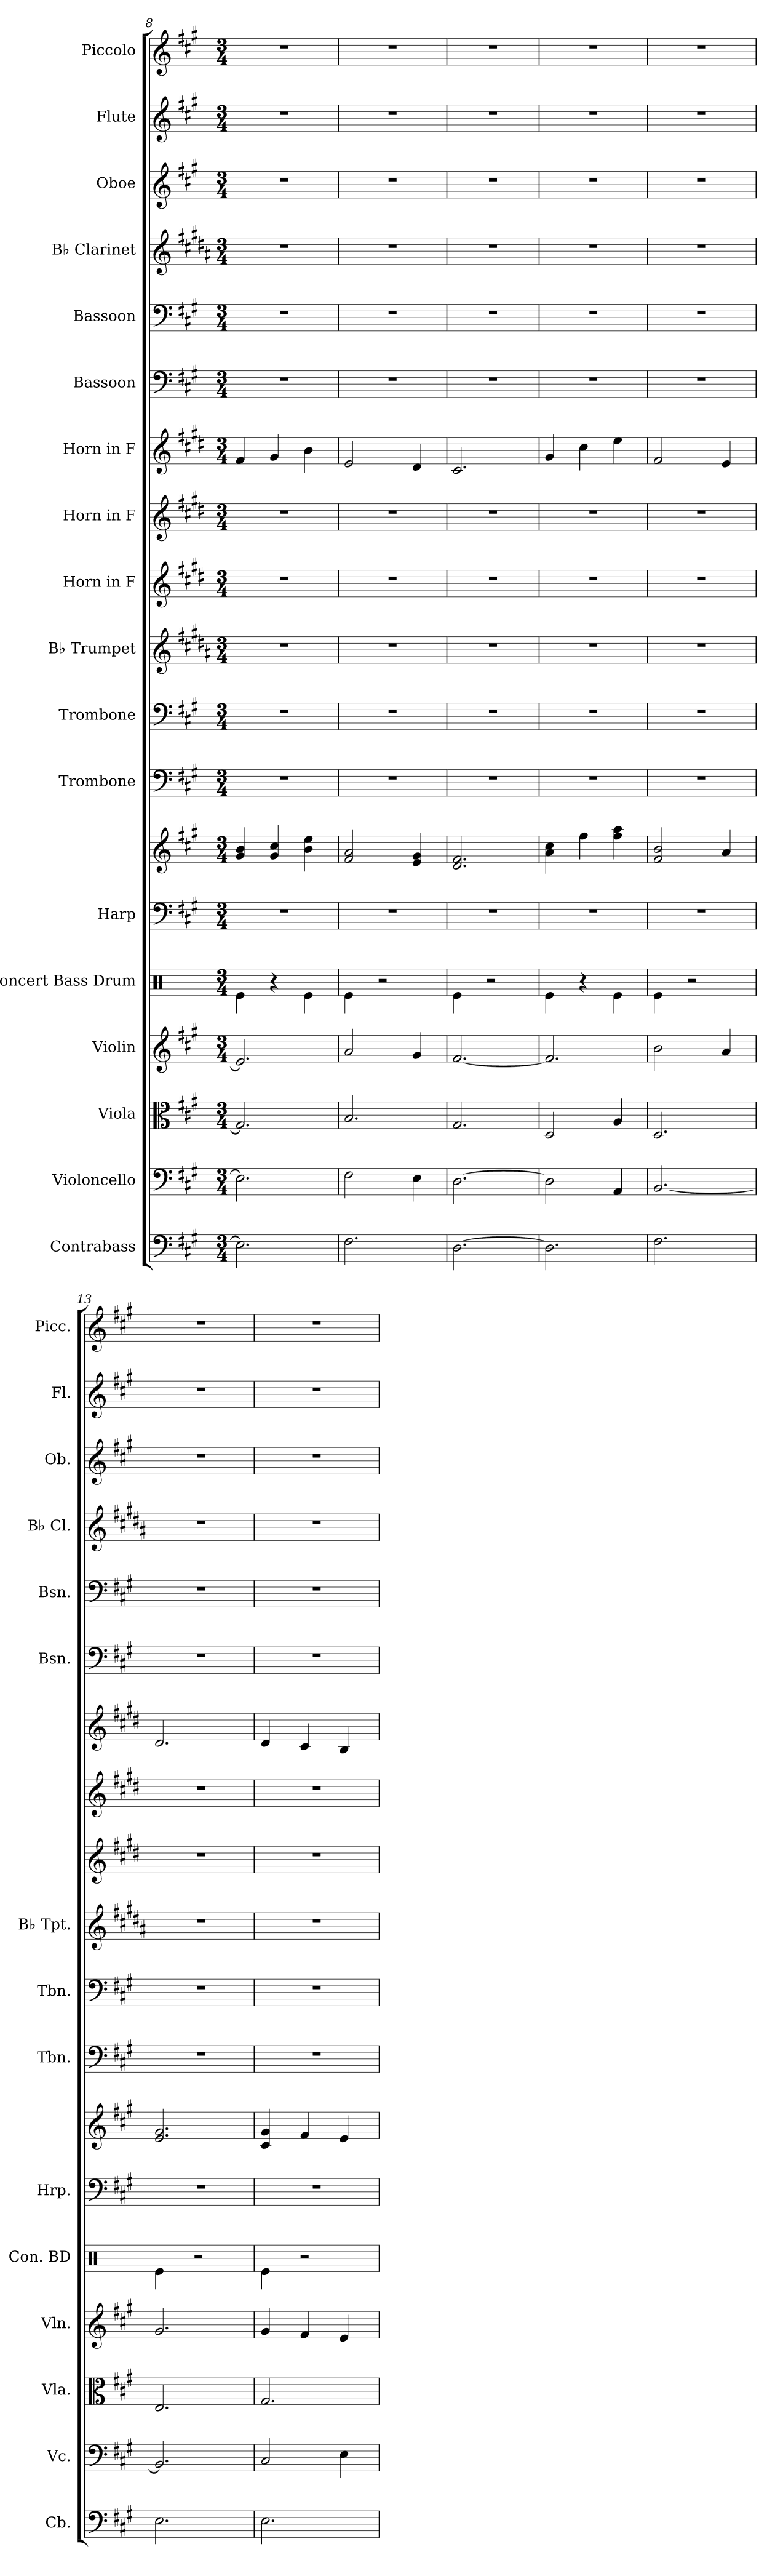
**kern	**kern	**kern	**kern	**kern	**kern	**kern	**kern	**kern	**kern	**kern	**kern	**kern	**kern	**kern	**kern	**kern	**kern	**kern
*part18	*part17	*part16	*part15	*part14	*part13	*part13	*part12	*part11	*part10	*part9	*part8	*part7	*part6	*part5	*part4	*part3	*part2	*part1
*staff19	*staff18	*staff17	*staff16	*staff15	*staff14	*staff13	*staff12	*staff11	*staff10	*staff9	*staff8	*staff7	*staff6	*staff5	*staff4	*staff3	*staff2	*staff1
*I"Contrabass	*I"Violoncello	*I"Viola	*I"Violin	*I"Concert Bass Drum	*I"Harp	*	*I"Trombone	*I"Trombone	*I"B♭ Trumpet	*I"Horn in F	*I"Horn in F	*I"Horn in F	*I"Bassoon	*I"Bassoon	*I"B♭ Clarinet	*I"Oboe	*I"Flute	*I"Piccolo
*I'Cb.	*I'Vc.	*I'Vla.	*I'Vln.	*I'Con. BD	*I'Hrp.	*	*I'Tbn.	*I'Tbn.	*I'B♭ Tpt.	*	*	*	*I'Bsn.	*I'Bsn.	*I'B♭ Cl.	*I'Ob.	*I'Fl.	*I'Picc.
*clefF4	*clefF4	*clefC3	*clefG2	*clefX	*clefF4	*clefG2	*clefF4	*clefF4	*clefG2	*clefG2	*clefG2	*clefG2	*clefF4	*clefF4	*clefG2	*clefG2	*clefG2	*clefG2
*ITrd7c12	*	*	*	*	*	*	*	*	*ITrd1c2	*ITrd4c7	*ITrd4c7	*ITrd4c7	*	*	*ITrd1c2	*	*	*ITrd-7c-12
*k[f#c#g#]	*k[f#c#g#]	*k[f#c#g#]	*k[f#c#g#]	*k[]	*k[f#c#g#]	*k[f#c#g#]	*k[f#c#g#]	*k[f#c#g#]	*k[f#c#g#]	*k[f#c#g#]	*k[f#c#g#]	*k[f#c#g#]	*k[f#c#g#]	*k[f#c#g#]	*k[f#c#g#]	*k[f#c#g#]	*k[f#c#g#]	*k[f#c#g#]
*M3/4	*M3/4	*M3/4	*M3/4	*M3/4	*M3/4	*M3/4	*M3/4	*M3/4	*M3/4	*M3/4	*M3/4	*M3/4	*M3/4	*M3/4	*M3/4	*M3/4	*M3/4	*M3/4
=8	=8	=8	=8	=8	=8	=8	=8	=8	=8	=8	=8	=8	=8	=8	=8	=8	=8	=8
2.EE\]	2.E\]	2.G#/]	2.e/]	4Re\	2.r	4g#/ 4b/	2.r	2.r	2.r	2.r	2.r	4B/	2.r	2.r	2.r	2.r	2.r	2.r
.	.	.	.	4r	.	4g#/ 4cc#/	.	.	.	.	.	4c#/	.	.	.	.	.	.
.	.	.	.	4Re\	.	4b\ 4ee\	.	.	.	.	.	4e\	.	.	.	.	.	.
=9	=9	=9	=9	=9	=9	=9	=9	=9	=9	=9	=9	=9	=9	=9	=9	=9	=9	=9
2.FF#\	2F#\	2.B/	2a/	4Re\	2.r	2f#/ 2a/	2.r	2.r	2.r	2.r	2.r	2A/	2.r	2.r	2.r	2.r	2.r	2.r
.	.	.	.	2r	.	.	.	.	.	.	.	.	.	.	.	.	.	.
.	4E\	.	4g#/	.	.	4e/ 4g#/	.	.	.	.	.	4G#/	.	.	.	.	.	.
=10	=10	=10	=10	=10	=10	=10	=10	=10	=10	=10	=10	=10	=10	=10	=10	=10	=10	=10
[2.DD\	[2.D\	2.G#/	[2.f#/	4Re\	2.r	2.d/ 2.f#/	2.r	2.r	2.r	2.r	2.r	2.F#/	2.r	2.r	2.r	2.r	2.r	2.r
.	.	.	.	2r	.	.	.	.	.	.	.	.	.	.	.	.	.	.
=11	=11	=11	=11	=11	=11	=11	=11	=11	=11	=11	=11	=11	=11	=11	=11	=11	=11	=11
2.DD\]	2D\]	2D/	2.f#/]	4Re\	2.r	4a\ 4cc#\	2.r	2.r	2.r	2.r	2.r	4c#/	2.r	2.r	2.r	2.r	2.r	2.r
.	.	.	.	4r	.	4ff#\	.	.	.	.	.	4f#\	.	.	.	.	.	.
.	4AA/	4A/	.	4Re\	.	4ff#\ 4aa\	.	.	.	.	.	4a\	.	.	.	.	.	.
=12	=12	=12	=12	=12	=12	=12	=12	=12	=12	=12	=12	=12	=12	=12	=12	=12	=12	=12
2.FF#\	[2.BB/	2.D/	2b\	4Re\	2.r	2f#/ 2b/	2.r	2.r	2.r	2.r	2.r	2B/	2.r	2.r	2.r	2.r	2.r	2.r
.	.	.	.	2r	.	.	.	.	.	.	.	.	.	.	.	.	.	.
.	.	.	4a/	.	.	4a/	.	.	.	.	.	4A/	.	.	.	.	.	.
=13	=13	=13	=13	=13	=13	=13	=13	=13	=13	=13	=13	=13	=13	=13	=13	=13	=13	=13
2.EE\	2.BB/]	2.E/	2.g#/	4Re\	2.r	2.e/ 2.g#/	2.r	2.r	2.r	2.r	2.r	2.G#/	2.r	2.r	2.r	2.r	2.r	2.r
.	.	.	.	2r	.	.	.	.	.	.	.	.	.	.	.	.	.	.
=14	=14	=14	=14	=14	=14	=14	=14	=14	=14	=14	=14	=14	=14	=14	=14	=14	=14	=14
2.EE\	2C#/	2.G#/	4g#/	4Re\	2.r	4c#/ 4g#/	2.r	2.r	2.r	2.r	2.r	4G#/	2.r	2.r	2.r	2.r	2.r	2.r
.	.	.	4f#/	2r	.	4f#/	.	.	.	.	.	4F#/	.	.	.	.	.	.
.	4E\	.	4e/	.	.	4e/	.	.	.	.	.	4E/	.	.	.	.	.	.
=	=	=	=	=	=	=	=	=	=	=	=	=	=	=	=	=	=	=
*-	*-	*-	*-	*-	*-	*-	*-	*-	*-	*-	*-	*-	*-	*-	*-	*-	*-	*-
